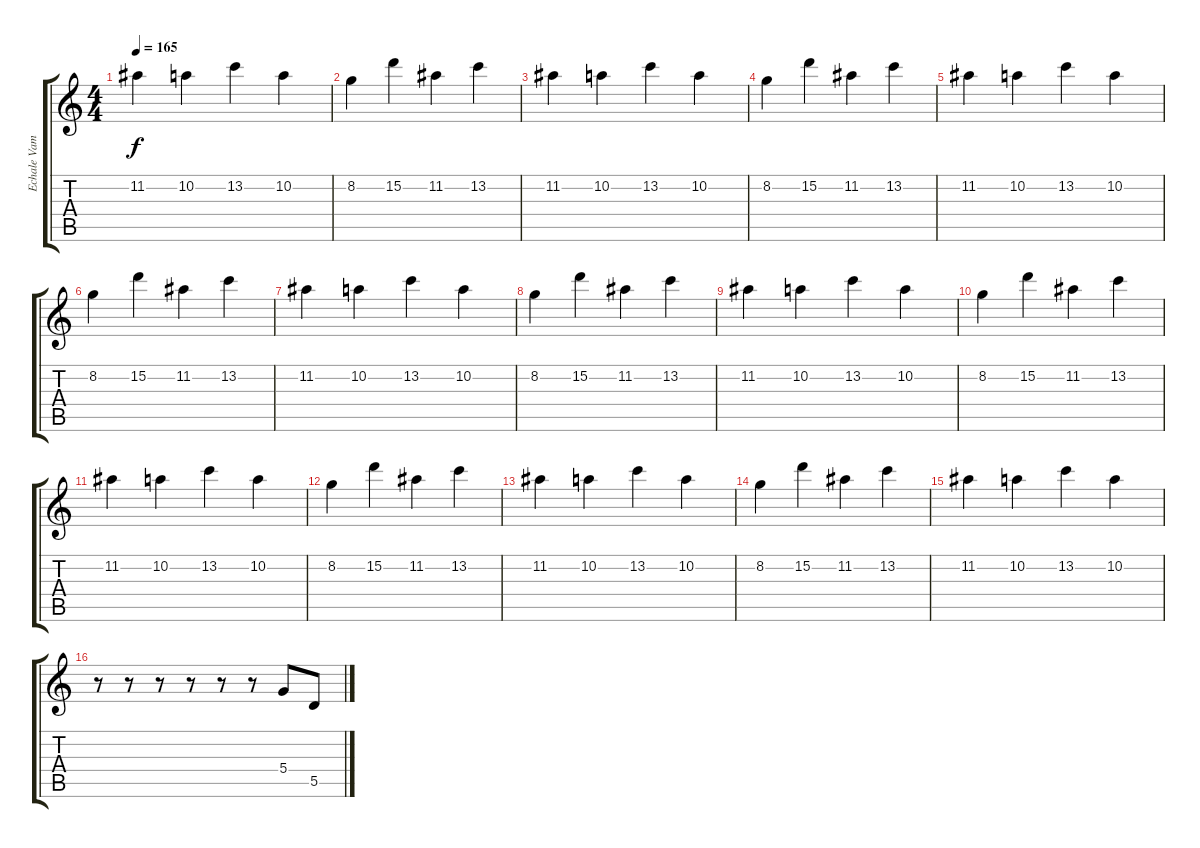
\track ("Echale Vampiro!!!!" "Echale Vam") {instrument electricguitarclean}
\staff {score tabs}
\tuning (E4 B3 G3 D3 A2 E2) {hide}
\ts (4 4)
\tempo 165
\clef g2
\ks c
11.2.4{dy f} 10.2.4 13.2.4 10.2.4 |
8.2.4 15.2.4 11.2.4 13.2.4 |
11.2.4 10.2.4 13.2.4 10.2.4 |
8.2.4 15.2.4 11.2.4 13.2.4 |
11.2.4 10.2.4 13.2.4 10.2.4 |
8.2.4 15.2.4 11.2.4 13.2.4 |
11.2.4 10.2.4 13.2.4 10.2.4 |
8.2.4 15.2.4 11.2.4 13.2.4 |
11.2.4 10.2.4 13.2.4 10.2.4 |
8.2.4 15.2.4 11.2.4 13.2.4 |
11.2.4 10.2.4 13.2.4 10.2.4 |
8.2.4 15.2.4 11.2.4 13.2.4 |
11.2.4 10.2.4 13.2.4 10.2.4 |
8.2.4 15.2.4 11.2.4 13.2.4 |
11.2.4 10.2.4 13.2.4 10.2.4 |
r.8 r.8 r.8 r.8 r.8 r.8 5.4.8 5.5.8
